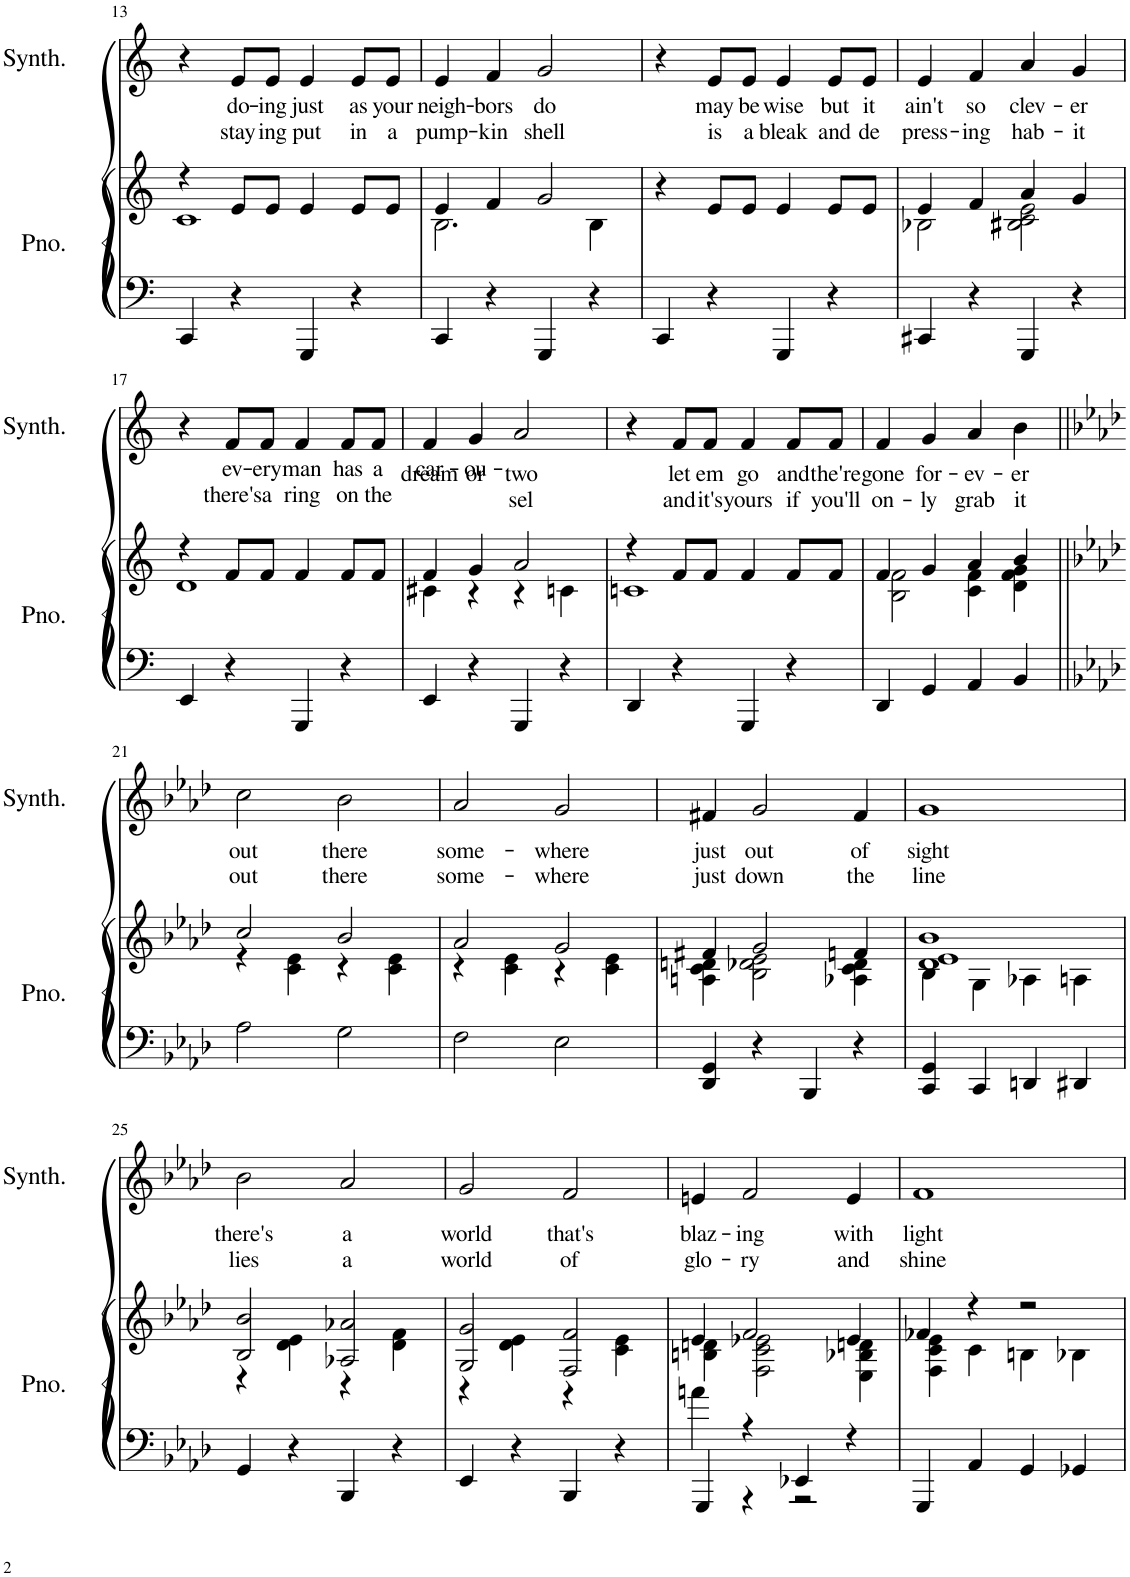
**kern	**kern	**kern	**text	**text	**text
*part2	*part2	*part1	*part1	*part1	*part1
*staff3	*staff2	*staff1	*staff1	*staff1	*staff1
*I"Piano	*	*I"Keyboard Synthesizer	*	*	*
*I'Pno.	*	*I'Synth.	*	*	*
!!LO:PB:g=z
*clefF4	*clefG2	*clefG2	*	*	*
*k[]	*k[]	*k[]	*	*	*
*M4/4	*M4/4	*M4/4	*	*	*
*met(c|)	*met(c|)	*met(c|)	*	*	*
=13	=13	=13	=13	=13	=13
*	*^	*	*	*	*
4CC/	4r	1c	4r	.	.	.
!	!	!	!	!LO:LY:b	!LO:LY:b	!
4r	8e/L	.	8e/L	do-	stay-	.
!	!	!	!	!LO:LY:b	!LO:LY:b	!
.	8e/J	.	8e/J	-ing	-ing	.
!	!	!	!	!LO:LY:b	!LO:LY:b	!
4GGG/	4e/	.	4e/	just	put	.
!	!	!	!	!LO:LY:b	!LO:LY:b	!
4r	8e/L	.	8e/L	as	in	.
!	!	!	!	!LO:LY:b	!LO:LY:b	!
.	8e/J	.	8e/J	your	a	.
=14	=14	=14	=14	=14	=14	=14
!	!	!	!	!LO:LY:b	!LO:LY:b	!
4CC/	4e/	2.B\	4e/	neigh-	pump-	.
!	!	!	!	!LO:LY:b	!LO:LY:b	!
4r	4f/	.	4f/	-bors	-kin	.
!	!	!	!	!LO:LY:b	!LO:LY:b	!
4GGG/	2g/	.	2g/	do	shell	.
4r	.	4B\	.	.	.	.
*	*v	*v	*	*	*	*
=15	=15	=15	=15	=15	=15
4CC/	4r	4r	.	.	.
!	!	!	!LO:LY:b	!LO:LY:b	!
4r	8e/L	8e/L	may-	is	.
!	!	!	!LO:LY:b	!LO:LY:b	!
.	8e/J	8e/J	-be	a	.
!	!	!	!LO:LY:b	!LO:LY:b	!
4GGG/	4e/	4e/	wise	bleak	.
!	!	!	!LO:LY:b	!LO:LY:b	!
4r	8e/L	8e/L	but	and	.
!	!	!	!LO:LY:b	!LO:LY:b	!
.	8e/J	8e/J	it	de	.
=16	=16	=16	=16	=16	=16
*	*^	*	*	*	*
!	!	!	!	!LO:LY:b	!LO:LY:b	!
4CC#X/	4e/	2B-X\	4e/	ain't	press-	.
!	!	!	!	!LO:LY:b	!LO:LY:b	!
4r	4f/	.	4f/	so	-ing	.
!	!	!	!	!LO:LY:b	!LO:LY:b	!
4GGG/	4a/	2B#X\ 2c\ 2e\	4a/	clev-	hab-	.
!	!	!	!	!LO:LY:b	!LO:LY:b	!
4r	4g/	.	4g/	-er	-it	.
!!LO:LB:g=z
=17	=17	=17	=17	=17	=17	=17
4EE/	4r	1d	4r	.	.	.
!	!	!	!	!	!LO:LY:b	!LO:LY:b
4r	8f/L	.	8f/L	.	ev-	there's
!	!	!	!	!	!LO:LY:b	!LO:LY:b
.	8f/J	.	8f/J	.	-ery	a
!	!	!	!	!	!LO:LY:b	!LO:LY:b
4GGG/	4f/	.	4f/	.	man	ring
!	!	!	!	!	!LO:LY:b	!LO:LY:b
4r	8f/L	.	8f/L	.	has	on
!	!	!	!	!	!LO:LY:b	!LO:LY:b
.	8f/J	.	8f/J	.	a	the
=18	=18	=18	=18	=18	=18	=18
!	!	!	!	!LO:LY:b	!LO:LY:b	!
4EE/	4f/	4c#X\	4f/	dream	car-	.
!	!	!	!	!LO:LY:b	!LO:LY:b	!
4r	4g/	4r	4g/	or	-ou-	.
!	!	!	!	!LO:LY:b	!LO:LY:b	!
4GGG/	2a/	4r	2a/	two	-sel	.
4r	.	4cn\	.	.	.	.
=19	=19	=19	=19	=19	=19	=19
4DD/	4r	1cn	4r	.	.	.
!	!	!	!	!LO:LY:b	!LO:LY:b	!
4r	8f/L	.	8f/L	let	and	.
!	!	!	!	!LO:LY:b	!LO:LY:b	!
.	8f/J	.	8f/J	em	it's	.
!	!	!	!	!LO:LY:b	!LO:LY:b	!
4GGG/	4f/	.	4f/	go	yours	.
!	!	!	!	!LO:LY:b	!LO:LY:b	!
4r	8f/L	.	8f/L	and	if	.
!	!	!	!	!LO:LY:b	!LO:LY:b	!
.	8f/J	.	8f/J	the're	you'll	.
=20	=20	=20	=20	=20	=20	=20
!	!	!	!	!LO:LY:b	!LO:LY:b	!
4DD/	4f/	2B\ 2f\	4f/	gone	on-	.
!	!	!	!	!LO:LY:b	!LO:LY:b	!
4GG/	4g/	.	4g/	for-	-ly	.
!	!	!	!	!LO:LY:b	!LO:LY:b	!
4AA/	4a/	4c\ 4f\	4a/	-ev-	grab	.
!	!	!	!	!LO:LY:b	!LO:LY:b	!
4BB/	4b/	4d\ 4f\ 4g\	4b\	-er	it	.
!!LO:LB:g=z
=21||	=21||	=21||	=21||	=21||	=21||	=21||
*k[b-e-a-d-]	*k[b-e-a-d-]	*	*k[b-e-a-d-]	*	*	*
!	!	!	!	!LO:LY:b	!LO:LY:b	!
2A-\	2cc/	4r	2cc\	out	out	.
.	.	4c\ 4e-\	.	.	.	.
!	!	!	!	!LO:LY:b	!LO:LY:b	!
2G\	2b-/	4r	2b-\	there	there	.
.	.	4c\ 4e-\	.	.	.	.
=22	=22	=22	=22	=22	=22	=22
!	!	!	!	!LO:LY:b	!LO:LY:b	!
2F\	2a-/	4r	2a-/	some-	some-	.
.	.	4c\ 4e-\	.	.	.	.
!	!	!	!	!LO:LY:b	!LO:LY:b	!
2E-\	2g/	4r	2g/	-where	-where	.
.	.	4c\ 4e-\	.	.	.	.
=23	=23	=23	=23	=23	=23	=23
!	!	!	!	!LO:LY:b	!LO:LY:b	!
4DD-/ 4GG/	4f#X/	4An\ 4c\ 4dn\	4f#X/	just	just	.
!	!	!	!	!LO:LY:b	!LO:LY:b	!
4r	2g/	2B-\ 2d-X\ 2e-\	2g/	out	down	.
4BBB-/	.	.	.	.	.	.
!	!	!	!	!LO:LY:b	!LO:LY:b	!
4r	4fn/	4A-X\ 4c\ 4d-\	4f#/	of	the	.
=24	=24	=24	=24	=24	=24	=24
!	!	!	!	!LO:LY:b	!LO:LY:b	!
4CC/ 4GG/	1d- 1e- 1b-	4B-\	1g	sight	line	.
4CC/	.	4G\	.	.	.	.
4DDn/	.	4A-X\	.	.	.	.
4DD#X/	.	4An\	.	.	.	.
!!LO:LB:g=z
=25	=25	=25	=25	=25	=25	=25
!	!	!	!	!LO:LY:b	!LO:LY:b	!
4GG/	2B-/ 2b-/	4r	2b-\	there's	lies	.
4r	.	4d-\ 4e-\	.	.	.	.
!	!	!	!	!LO:LY:b	!LO:LY:b	!
4BBB-/	2A-X/ 2a-X/	4r	2a-/	a	a	.
4r	.	4d-\ 4f\	.	.	.	.
=26	=26	=26	=26	=26	=26	=26
!	!	!	!	!LO:LY:b	!LO:LY:b	!
4EE-/	2G/ 2g/	4r	2g/	world	world	.
4r	.	4d-\ 4e-\	.	.	.	.
!	!	!	!	!LO:LY:b	!LO:LY:b	!
4BBB-/	2F/ 2f/	4r	2f/	that's	of	.
4r	.	4c\ 4e-\	.	.	.	.
=27	=27	=27	=27	=27	=27	=27
*^	*	*	*	*	*	*
!	!	!	!	!	!LO:LY:b	!LO:LY:b	!
4GGG/	4an\	4e-/	4Bn\ 4dn\	4en/	blaz-	glo-	.
!	!	!	!	!	!LO:LY:b	!LO:LY:b	!
4r	4r	2f/	2F\ 2c\ 2e-X\	2f/	-ing	-ry	.
4EE-X/	2r	.	.	.	.	.	.
!	!	!	!	!	!LO:LY:b	!LO:LY:b	!
4r	.	4e-/	4E-\ 4B-X\ 4dn\	4e/	with	and	.
*v	*v	*	*	*	*	*	*
=28	=28	=28	=28	=28	=28	=28
!	!	!	!	!LO:LY:b	!LO:LY:b	!
4GGG/	4f-X/	4F\ 4c\ 4e-\	1f	light	shine	.
4AA-/	4r	4c\	.	.	.	.
4GG/	2r	4Bn\	.	.	.	.
4GG-X/	.	4B-X\	.	.	.	.
*	*v	*v	*	*	*	*
=	=	=	=	=	=
*-	*-	*-	*-	*-	*-
